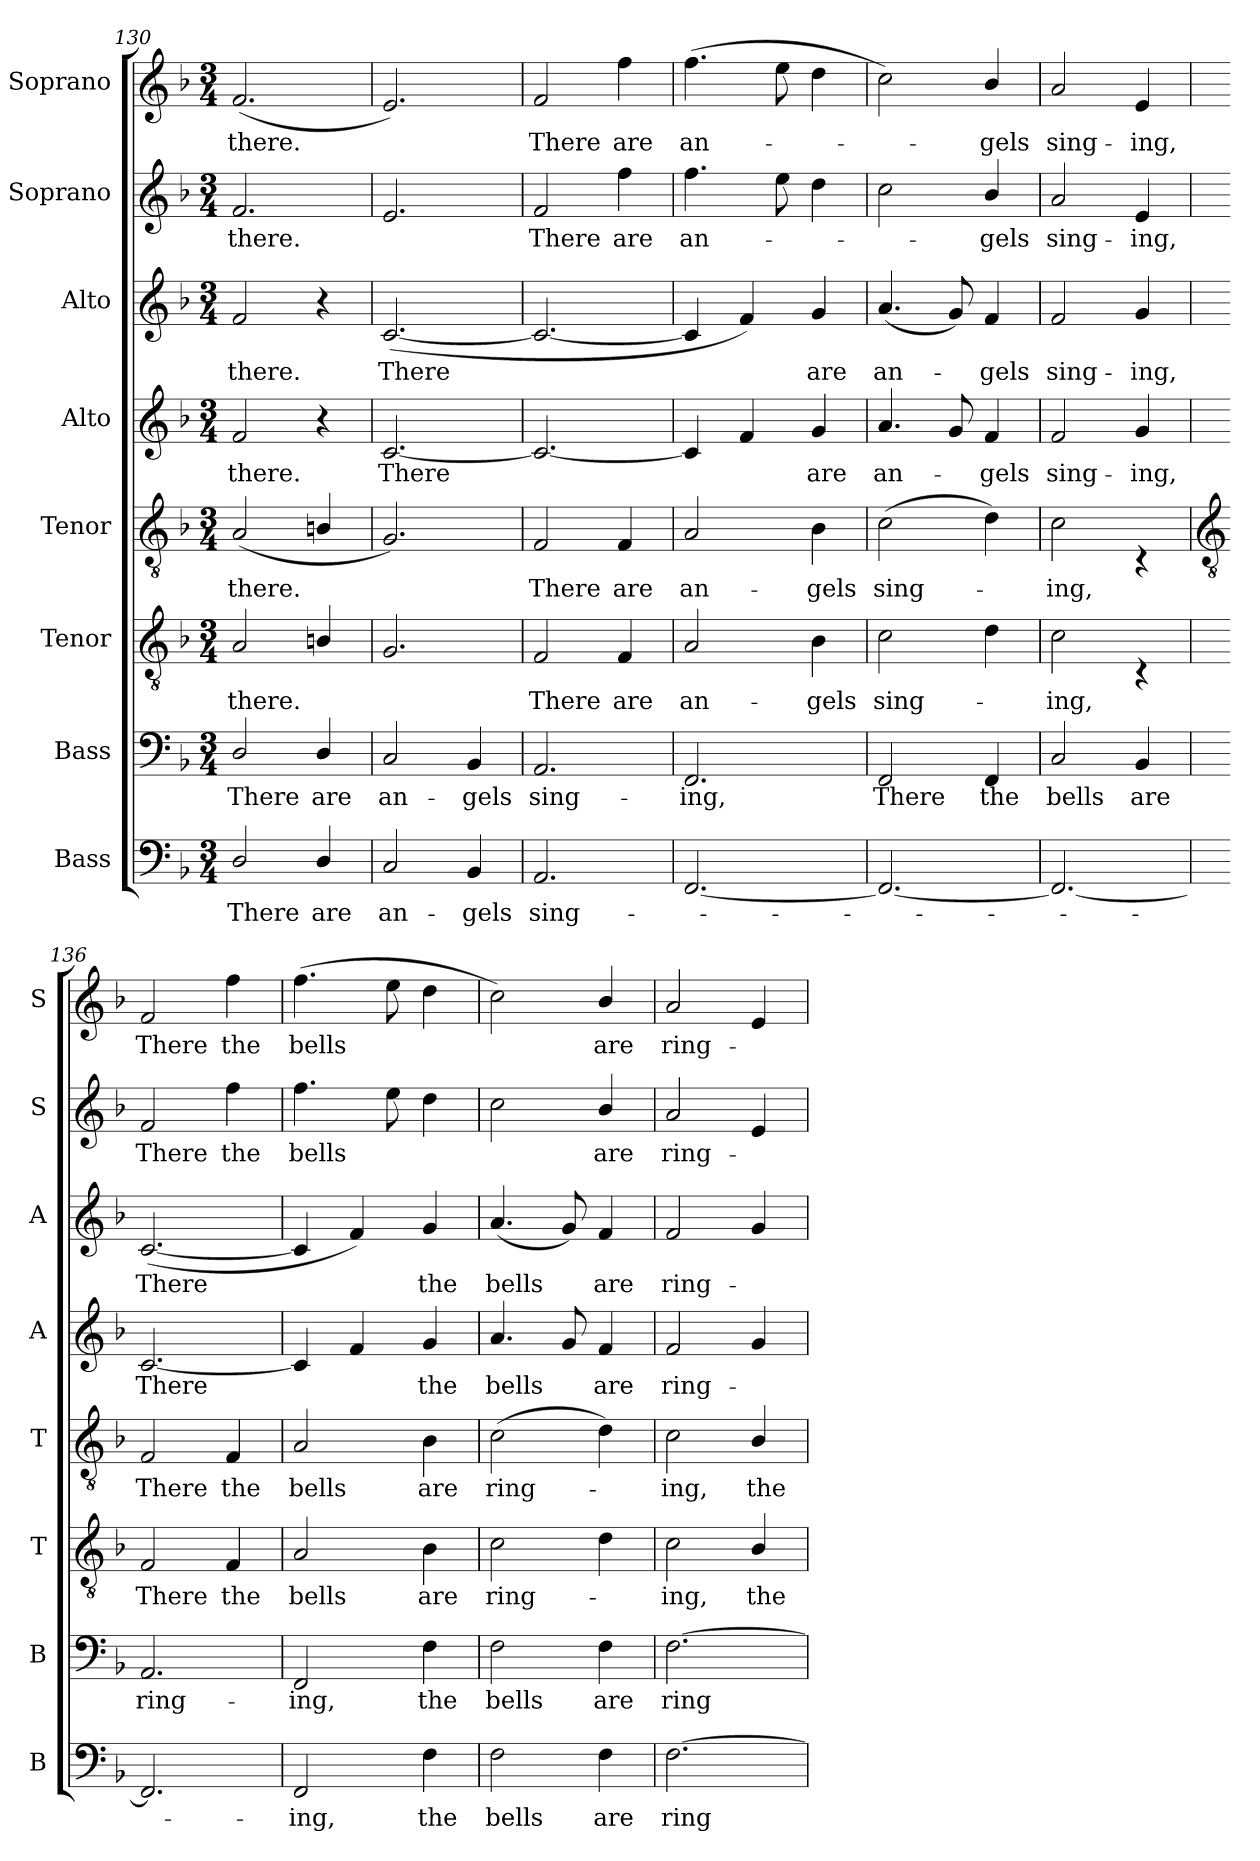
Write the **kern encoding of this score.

**kern	**text	**kern	**text	**kern	**text	**kern	**text	**kern	**text	**kern	**text	**kern	**text	**kern	**text
*part8	*part8	*part7	*part7	*part6	*part6	*part5	*part5	*part4	*part4	*part3	*part3	*part2	*part2	*part1	*part1
*staff8	*staff8	*staff7	*staff7	*staff6	*staff6	*staff5	*staff5	*staff4	*staff4	*staff3	*staff3	*staff2	*staff2	*staff1	*staff1
*I"Bass	*	*I"Bass	*	*I"Tenor	*	*I"Tenor	*	*I"Alto	*	*I"Alto	*	*I"Soprano	*	*I"Soprano	*
*I'B	*	*I'B	*	*I'T	*	*I'T	*	*I'A	*	*I'A	*	*I'S	*	*I'S	*
*clefF4	*	*clefF4	*	*clefGv2	*	*clefGv2	*	*clefG2	*	*clefG2	*	*clefG2	*	*clefG2	*
*k[b-]	*	*k[b-]	*	*k[b-]	*	*k[b-]	*	*k[b-]	*	*k[b-]	*	*k[b-]	*	*k[b-]	*
*F:	*	*F:	*	*F:	*	*F:	*	*F:	*	*F:	*	*F:	*	*F:	*
*M3/4	*	*M3/4	*	*M3/4	*	*M3/4	*	*M3/4	*	*M3/4	*	*M3/4	*	*M3/4	*
=130	=130	=130	=130	=130	=130	=130	=130	=130	=130	=130	=130	=130	=130	=130	=130
!	!LO:LY:b	!	!LO:LY:b	!	!LO:LY:b	!	!LO:LY:b	!	!LO:LY:b	!	!LO:LY:b	!	!LO:LY:b	!	!LO:LY:b
2D/	There	2D/	There	2A	there.	(<2A	there.	2f	there.	2f	there.	2.f	there.	(<2.f	there.
!	!LO:LY:b	!	!LO:LY:b	!	!	!	!	!	!	!	!	!	!	!	!
4D/	are	4D/	are	4Bn/	.	4Bn/	.	4r	.	4r	.	.	.	.	.
=131	=131	=131	=131	=131	=131	=131	=131	=131	=131	=131	=131	=131	=131	=131	=131
!	!LO:LY:b	!	!LO:LY:b	!	!	!	!	!	!LO:LY:b	!	!LO:LY:b	!	!	!	!
2C	an-	2C	an-	2.G	.	2.G)	.	[2.c	There	(<[2.c	There	2.e	.	2.e)	.
!	!LO:LY:b	!	!LO:LY:b	!	!	!	!	!	!	!	!	!	!	!	!
4BB-	-gels	4BB-	-gels	.	.	.	.	.	.	.	.	.	.	.	.
=132	=132	=132	=132	=132	=132	=132	=132	=132	=132	=132	=132	=132	=132	=132	=132
!	!LO:LY:b	!	!LO:LY:b	!	!LO:LY:b	!	!LO:LY:b	!	!	!	!	!	!LO:LY:b	!	!LO:LY:b
2.AA	-sing-	2.AA	sing-	2F	There	2F	There	2.c_	.	2.c_	.	2f	There	2f	There
!	!	!	!	!	!LO:LY:b	!	!LO:LY:b	!	!	!	!	!	!LO:LY:b	!	!LO:LY:b
.	.	.	.	4F	are	4F	are	.	.	.	.	4ff	are	4ff	are
=133	=133	=133	=133	=133	=133	=133	=133	=133	=133	=133	=133	=133	=133	=133	=133
!	!	!	!LO:LY:b	!	!LO:LY:b	!	!LO:LY:b	!	!	!	!	!	!LO:LY:b	!	!LO:LY:b
[2.FF	.	2.FF	ing,	2A	an-	2A	an-	4c]	.	4c]	.	4.ff	an-	(>4.ff	an-
.	.	.	.	.	.	.	.	4f	.	4f)	.	.	.	.	.
.	.	.	.	.	.	.	.	.	.	.	.	8ee	.	8ee	.
!	!	!	!	!	!LO:LY:b	!	!LO:LY:b	!	!LO:LY:b	!	!LO:LY:b	!	!	!	!
.	.	.	.	4B-	-gels	4B-	-gels	4g	are	4g	are	4dd	.	4dd	.
=134	=134	=134	=134	=134	=134	=134	=134	=134	=134	=134	=134	=134	=134	=134	=134
!	!	!	!LO:LY:b	!	!LO:LY:b	!	!LO:LY:b	!	!LO:LY:b	!	!LO:LY:b	!	!	!	!
2.FF_	.	2FF	There	2c	sing-	(>2c	sing-	4.a	an-	(<4.a	an-	2cc	.	2cc)	.
.	.	.	.	.	.	.	.	8g	.	8g)	.	.	.	.	.
!	!	!	!LO:LY:b	!	!	!	!	!	!LO:LY:b	!	!LO:LY:b	!	!LO:LY:b	!	!LO:LY:b
.	.	4FF	the	4d	.	4d)	.	4f	gels	4f	gels	4b-/	gels	4b-/	gels
=135	=135	=135	=135	=135	=135	=135	=135	=135	=135	=135	=135	=135	=135	=135	=135
!	!	!	!LO:LY:b	!	!LO:LY:b	!	!LO:LY:b	!	!LO:LY:b	!	!LO:LY:b	!	!LO:LY:b	!	!LO:LY:b
2.FF_	.	2C	bells	2c	ing,	2c	ing,	2f	sing-	2f	sing-	2a	sing-	2a	sing-
!	!	!	!LO:LY:b	!	!	!	!	!	!LO:LY:b	!	!LO:LY:b	!	!LO:LY:b	!	!LO:LY:b
.	.	4BB-	are	4rBB	.	4rBB	.	4g	-ing,	4g	-ing,	4e	-ing,	4e	-ing,
!!LO:LB:g=z
=136	=136	=136	=136	=136	=136	=136	=136	=136	=136	=136	=136	=136	=136	=136	=136
*	*	*	*	*	*	*clefGv2	*	*	*	*	*	*	*	*	*
!	!	!	!LO:LY:b	!	!LO:LY:b	!	!LO:LY:b	!	!LO:LY:b	!	!LO:LY:b	!	!LO:LY:b	!	!LO:LY:b
2.FF]	.	2.AA	ring-	2F	There	2F	There	[2.c	There	(<[2.c	There	2f	There	2f	There
!	!	!	!	!	!LO:LY:b	!	!LO:LY:b	!	!	!	!	!	!LO:LY:b	!	!LO:LY:b
.	.	.	.	4F	the	4F	the	.	.	.	.	4ff	the	4ff	the
=137	=137	=137	=137	=137	=137	=137	=137	=137	=137	=137	=137	=137	=137	=137	=137
!	!LO:LY:b	!	!LO:LY:b	!	!LO:LY:b	!	!LO:LY:b	!	!	!	!	!	!LO:LY:b	!	!LO:LY:b
2FF	ing,	2FF	-ing,	2A	bells	2A	bells	4c]	.	4c]	.	4.ff	bells	(>4.ff	bells
.	.	.	.	.	.	.	.	4f	.	4f)	.	.	.	.	.
.	.	.	.	.	.	.	.	.	.	.	.	8ee	.	8ee	.
!	!LO:LY:b	!	!LO:LY:b	!	!LO:LY:b	!	!LO:LY:b	!	!LO:LY:b	!	!LO:LY:b	!	!	!	!
4F	the	4F	the	4B-	are	4B-	are	4g	the	4g	the	4dd	.	4dd	.
=138	=138	=138	=138	=138	=138	=138	=138	=138	=138	=138	=138	=138	=138	=138	=138
!	!LO:LY:b	!	!LO:LY:b	!	!LO:LY:b	!	!LO:LY:b	!	!LO:LY:b	!	!LO:LY:b	!	!	!	!
2F	bells	2F	bells	2c	ring-	(>2c	ring-	4.a	bells	(<4.a	bells	2cc	.	2cc)	.
.	.	.	.	.	.	.	.	8g	.	8g)	.	.	.	.	.
!	!LO:LY:b	!	!LO:LY:b	!	!	!	!	!	!LO:LY:b	!	!LO:LY:b	!	!LO:LY:b	!	!LO:LY:b
4F	are	4F	are	4d	.	4d)	.	4f	are	4f	are	4b-/	are	4b-/	are
=139	=139	=139	=139	=139	=139	=139	=139	=139	=139	=139	=139	=139	=139	=139	=139
!	!LO:LY:b	!	!LO:LY:b	!	!LO:LY:b	!	!LO:LY:b	!	!LO:LY:b	!	!LO:LY:b	!	!LO:LY:b	!	!LO:LY:b
[2.F	ring-	[2.F	ring-	2c	ing,	2c	ing,	2f	ring-	2f	ring-	2a	ring-	2a	ring-
!	!	!	!	!	!LO:LY:b	!	!LO:LY:b	!	!	!	!	!	!	!	!
.	.	.	.	4B-/	the	4B-/	the	4g	.	4g	.	4e	.	4e	.
=	=	=	=	=	=	=	=	=	=	=	=	=	=	=	=
*-	*-	*-	*-	*-	*-	*-	*-	*-	*-	*-	*-	*-	*-	*-	*-
